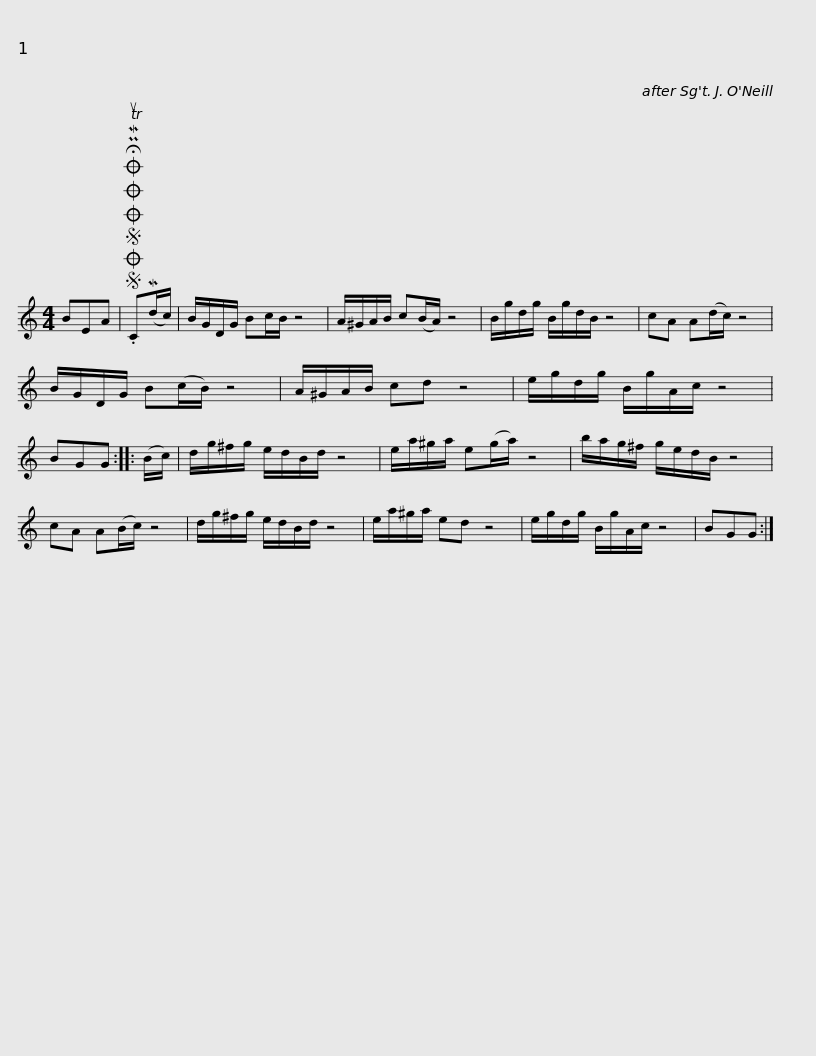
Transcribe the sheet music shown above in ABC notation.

X:1
L:1/8
M:4/4
I:linebreak $
K:C
V:1 treble
V:1
 BEA |SOSOOO .!fermata!PMTuC(Md/c/) | B/G/D/G/ Bc/B/ z4 | A/^G/A/B/ c(B/A/) z4 | B/g/d/g/ B/g/d/B/ z4 | %5
 cA A(d/c/) z4 |$ B/G/D/G/ B(c/B/) z4 | A/^G/A/B/ cd z4 | e/g/d/g/ B/g/A/c/ z4 | BGG :: %10
 (B/c/) | d/g/^f/g/ e/d/B/d/ z4 |$ e/a/^g/a/ e(g/a/) z4 | b/a/g/^f/ g/e/d/B/ z4 | cA A(B/c/) z4 | %15
 d/g/^f/g/ e/d/B/d/ z4 | e/a/^g/a/ ed z4 |$ e/g/d/g/ B/g/A/c/ z4 | BGG :| %19
